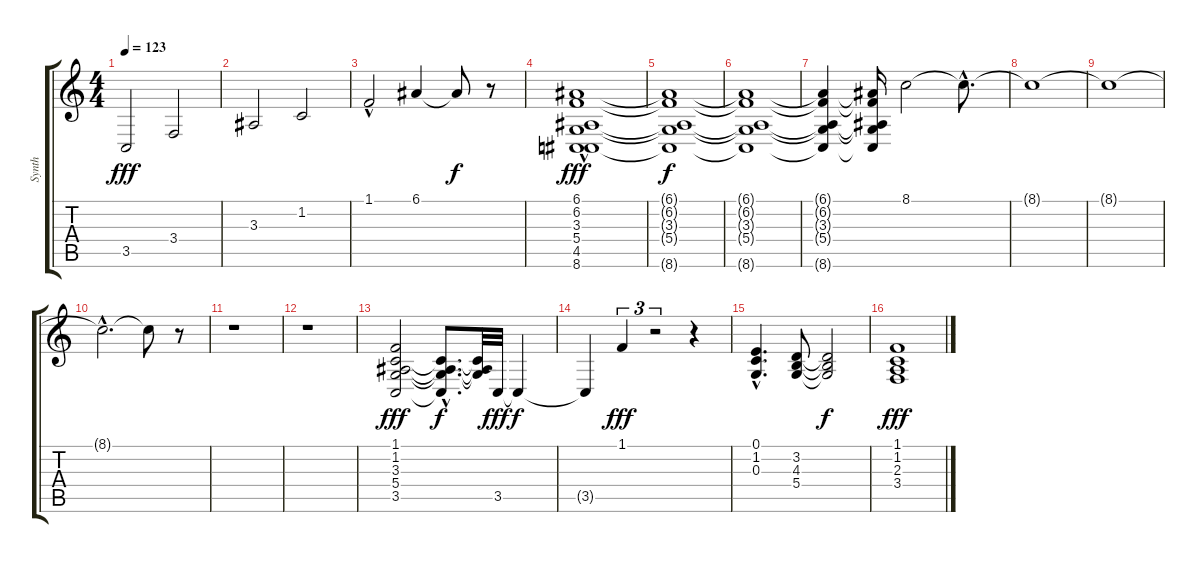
\track ("Synth" "Synth") {instrument pad3polysynth}
\staff {score tabs}
\tuning (E4 B3 G3 D3 A2 E2) {hide}
\ts (4 4)
\tempo 123
\clef g2
\ks c
3.5.2{dy fff instrument pad3polysynth} 3.4.2 |
3.3.2 1.2.2 |
1.1{hac}.2 6.1.4 6.1{t}.8{dy f} r.8 |
(6.1 6.2 3.3 5.4 4.5{hac} 8.6).1{dy fff} |
(6.1{t} 6.2{t} 3.3{t} 5.4{t} 8.6{t}).1{dy f} |
(6.1{t} 6.2{t} 3.3{t} 5.4{t} 8.6{t}).1 |
(6.1{t} 6.2{t} 3.3{t} 5.4{t} 8.6{t}).4 (6.1{t} 6.2{t} 3.3{t} 5.4{t} 8.6{t}).16 8.1.2 8.1{hac t}.8{d} |
8.1{t}.1 |
8.1{t}.1 |
8.1{hac t}.2{d} 8.1{t}.8 r.8 |
r.1 |
r.1 |
(1.1 1.2 3.3 5.4 3.5).2{dy fff} (1.2{hac t} 3.3{hac t} 5.4{hac t} 3.5{t}).8{d dy f} (1.2{t} 3.3{t} 5.4{t}).32 3.5.32{dy fff} 3.5{t}.4{dy f} |
3.5{t}.4 1.1.4{tu (3 2) dy fff} r.2{tu (3 2)} r.4 |
(0.1{hac} 1.2{hac} 0.3{hac}).4{d} (3.2 4.3 5.4).8 (3.2{t} 4.3{t} 5.4{t}).2{dy f} |
(1.1 1.2 2.3 3.4).1{dy fff}
